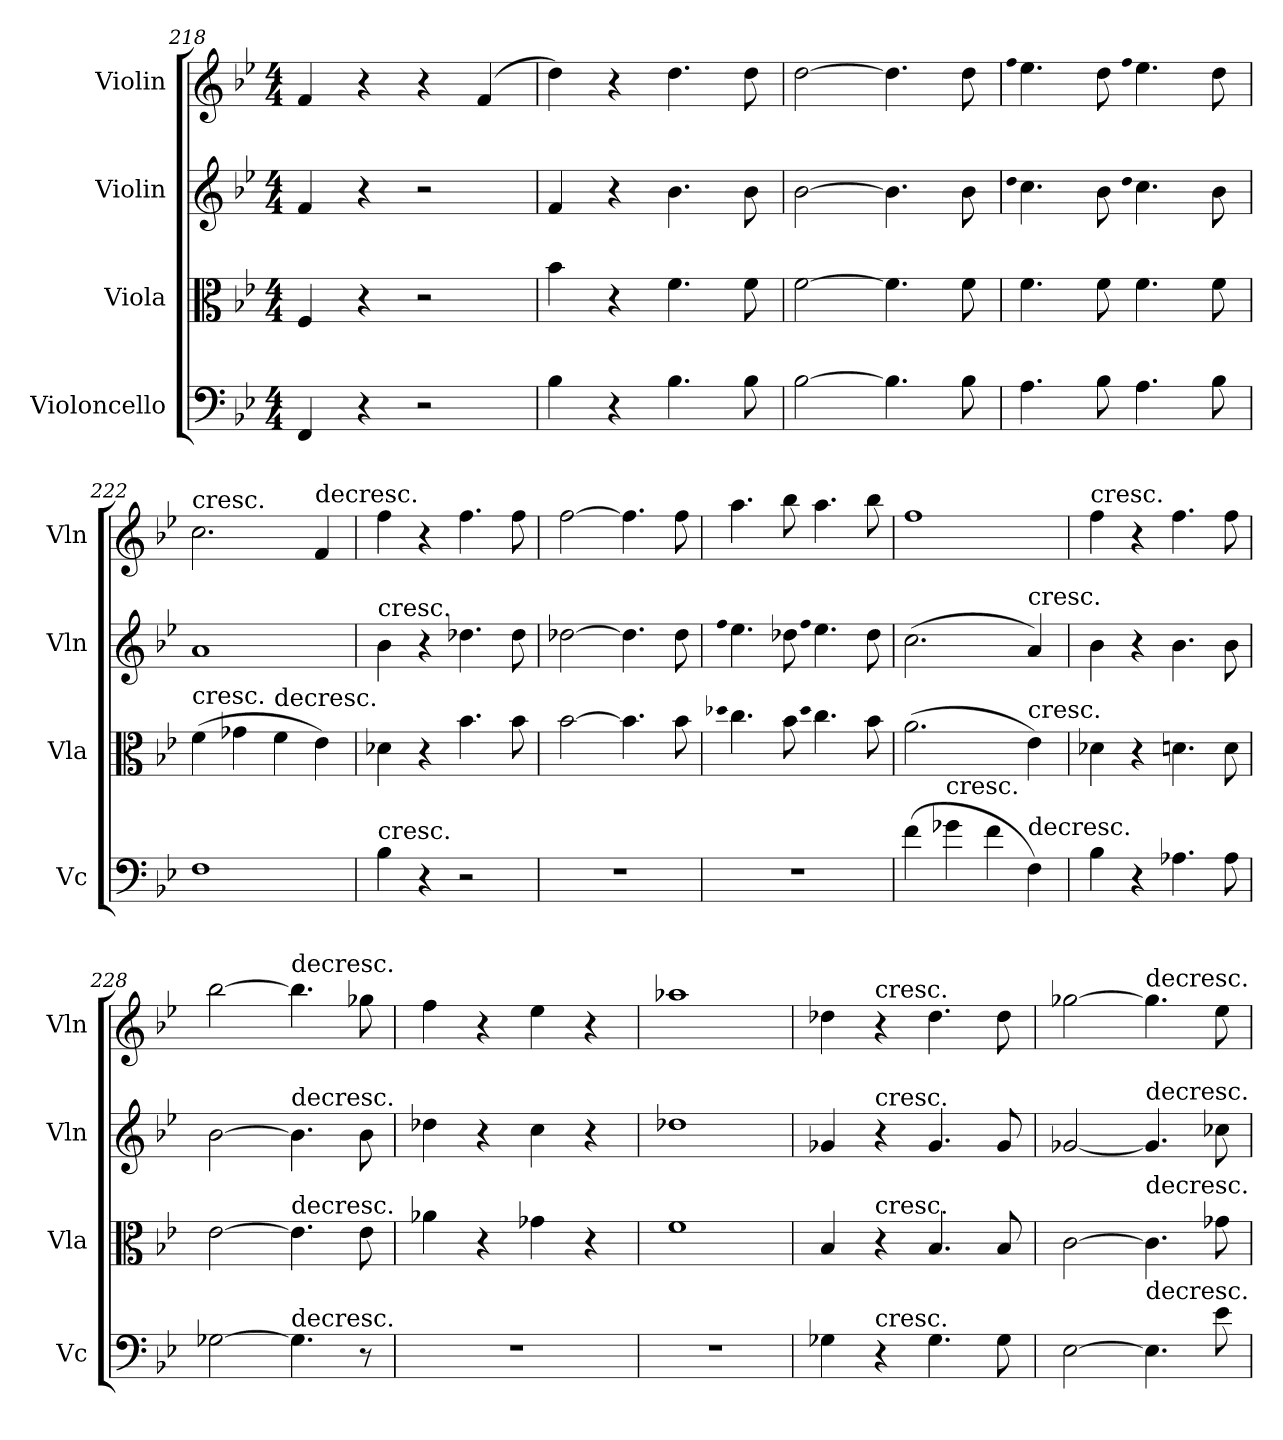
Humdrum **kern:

**kern	**kern	**kern	**kern
*part4	*part3	*part2	*part1
*staff4	*staff3	*staff2	*staff1
*I"Violoncello	*I"Viola	*I"Violin	*I"Violin
*I'Vc	*I'Vla	*I'Vln	*I'Vln
*clefF4	*clefC3	*clefG2	*clefG2
*k[b-e-]	*k[b-e-]	*k[b-e-]	*k[b-e-]
*B-:	*B-:	*B-:	*B-:
*M4/4	*M4/4	*M4/4	*M4/4
=218	=218	=218	=218
4FF/	4F/	4f/	4f/
4r	4r	4r	4r
2r	2r	2r	4r
.	.	.	(4f/
=219	=219	=219	=219
4B-\	4b-\	4f/	4dd\)
4r	4r	4r	4r
4.B-\	4.f\	4.b-\	4.dd\
8B-\	8f\	8b-\	8dd\
=220	=220	=220	=220
[2B-\	[2f\	[2b-\	[2dd\
4.B-\]	4.f\]	4.b-\]	4.dd\]
8B-\	8f\	8b-\	8dd\
=221	=221	=221	=221
.	.	qdd	qff
4.A\	4.f\	4.cc\	4.ee-\
8B-\	8f\	8b-\	8dd\
.	.	qdd	qff
4.A\	4.f\	4.cc\	4.ee-\
8B-\	8f\	8b-\	8dd\
=222	=222	=222	=222
!	!	!	!LO:TX:t=cresc.
!	!LO:TX:t=cresc.	!	!
1F	(4f\	1a	2.cc\
.	4g-X\	.	.
!	!LO:TX:t=decresc.	!	!
.	4f\	.	.
!	!	!	!LO:TX:t=decresc.
.	4e-\)	.	4f/
=223	=223	=223	=223
!	!	!LO:TX:t=cresc.	!
!LO:TX:t=cresc.	!	!	!
4B-\	4d-X\	4b-\	4ff\
4r	4r	4r	4r
2r	4.b-\	4.dd-X\	4.ff\
.	8b-\	8dd-\	8ff\
=224	=224	=224	=224
1r	[2b-\	[2dd-X\	[2ff\
.	4.b-\]	4.dd-\]	4.ff\]
.	8b-\	8dd-\	8ff\
=225	=225	=225	=225
.	qdd-X	qff	.
1r	4.cc\	4.ee-\	4.aa\
.	8b-\	8dd-X\	8bb-\
.	qdd-	qff	.
.	4.cc\	4.ee-\	4.aa\
.	8b-\	8dd-\	8bb-\
=226	=226	=226	=226
(4f\	(2.a\	(2.cc\	1ff
!LO:TX:t=cresc.	!	!	!
4g-X\	.	.	.
4f\	.	.	.
!	!	!LO:TX:t=cresc.	!
!	!LO:TX:t=cresc.	!	!
!LO:TX:t=decresc.	!	!	!
4F\)	4e-\)	4a/)	.
=227	=227	=227	=227
!	!	!	!LO:TX:t=cresc.
4B-\	4d-X\	4b-\	4ff\
4r	4r	4r	4r
4.A-X\	4.dn\	4.b-\	4.ff\
8A-\	8d\	8b-\	8ff\
=228	=228	=228	=228
[2G-X\	[2e-\	[2b-\	[2bb-\
!	!	!	!LO:TX:t=decresc.
!	!	!LO:TX:t=decresc.	!
!	!LO:TX:t=decresc.	!	!
!LO:TX:t=decresc.	!	!	!
4.G-\]	4.e-\]	4.b-\]	4.bb-\]
8r	8e-\	8b-\	8gg-X\
=229	=229	=229	=229
1r	4a-X\	4dd-X\	4ff\
.	4r	4r	4r
.	4g-X\	4cc\	4ee-\
.	4r	4r	4r
=230	=230	=230	=230
1r	1f	1dd-X	1aa-X
=231	=231	=231	=231
4G-X\	4B-/	4g-X/	4dd-X\
!	!	!	!LO:TX:t=cresc.
!	!	!LO:TX:t=cresc.	!
!	!LO:TX:t=cresc.	!	!
!LO:TX:t=cresc.	!	!	!
4r	4r	4r	4r
4.G-\	4.B-/	4.g-/	4.dd-\
8G-\	8B-/	8g-/	8dd-\
=232	=232	=232	=232
[2E-\	[2c\	[2g-X/	[2gg-X\
!	!	!	!LO:TX:t=decresc.
!	!	!LO:TX:t=decresc.	!
!	!LO:TX:t=decresc.	!	!
!LO:TX:t=decresc.	!	!	!
4.E-\]	4.c\]	4.g-/]	4.gg-\]
8e-\	8g-X\	8cc-X\	8ee-\
=	=	=	=
*-	*-	*-	*-
